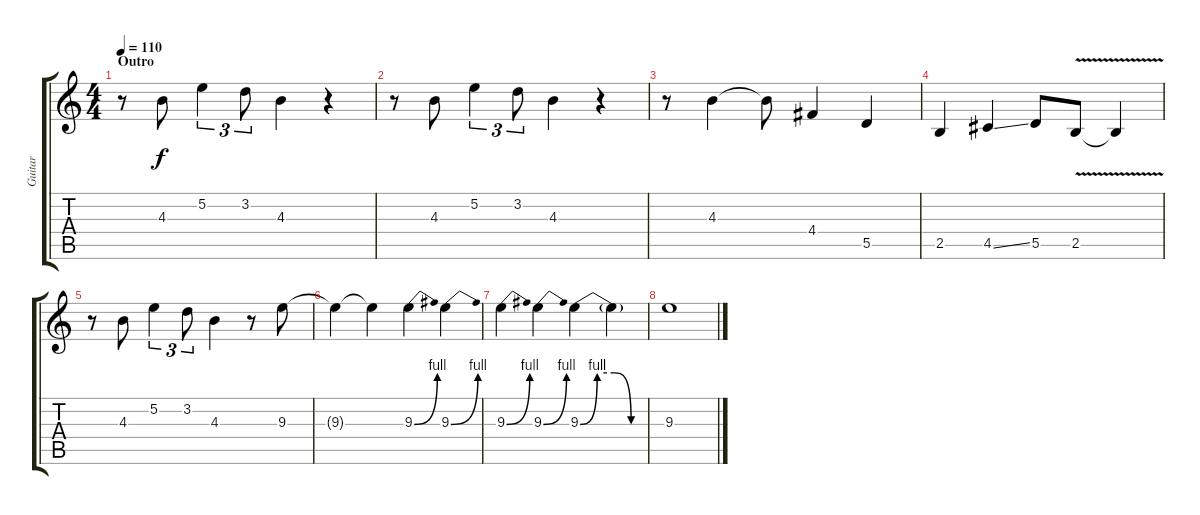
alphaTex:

\track ("Guitar" "Guitar") {instrument overdrivenguitar}
\staff {score tabs}
\tuning (E4 B3 G3 D3 A2 E2) {hide}
\ts (4 4)
\section ("" "Outro")
\tempo 110
\clef g2
\ks c
r.8{dy mp} 4.3.8{dy f} 5.2.4{tu (3 2)} 3.2.8{tu (3 2)} 4.3.4 r.4 |
r.8 4.3.8 5.2.4{tu (3 2)} 3.2.8{tu (3 2)} 4.3.4 r.4 |
r.8 4.3.4 4.3{t}.8 4.4.4 5.5.4 |
2.5.4 4.5{ss}.4 5.5.8 2.5{v}.8 2.5{v t}.4 |
r.8{volume 0} 4.3.8 5.2.4{tu (3 2)} 3.2.8{tu (3 2)} 4.3.4 r.8 9.3.8 |
9.3{t}.4 9.3{t}.4 9.3{be (bend 0 0 60 4)}.4 9.3{be (bend 0 0 60 4)}.4 |
9.3{be (bend 0 0 60 4)}.4 9.3{be (bend 0 0 60 4)}.4 9.3{be (custom 0 0 15 4 30 4 45 0 60 0)}.4 9.3{t}.4 |
9.3.1
